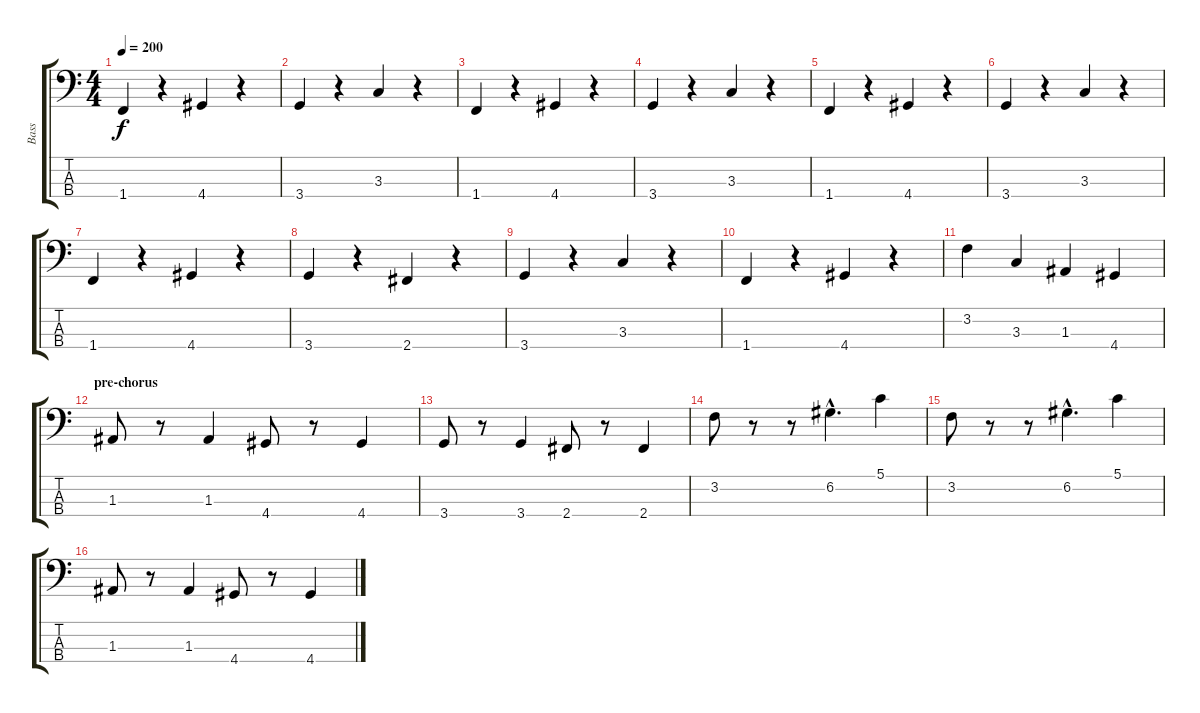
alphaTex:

\track ("Bass" "Bass") {instrument electricbassfinger}
\staff {score tabs}
\tuning (G2 D2 A1 E1) {hide}
\ts (4 4)
\tempo 200
\clef f4
\ks c
1.4.4{dy f} r.4 4.4.4 r.4 |
3.4.4 r.4 3.3.4 r.4 |
1.4.4 r.4 4.4.4 r.4 |
3.4.4 r.4 3.3.4 r.4 |
1.4.4 r.4 4.4.4 r.4 |
3.4.4 r.4 3.3.4 r.4 |
1.4.4 r.4 4.4.4 r.4 |
3.4.4 r.4 2.4.4 r.4 |
3.4.4 r.4 3.3.4 r.4 |
1.4.4 r.4 4.4.4 r.4 |
3.2.4 3.3.4 1.3.4 4.4.4 |
\section ("" "pre-chorus")
1.3.8 r.8 1.3.4 4.4.8 r.8 4.4.4 |
3.4.8 r.8 3.4.4 2.4.8 r.8 2.4.4 |
3.2.8 r.8 r.8 6.2{hac}.4{d} 5.1.4 |
3.2.8 r.8 r.8 6.2{hac}.4{d} 5.1.4 |
1.3.8 r.8 1.3.4 4.4.8 r.8 4.4.4
